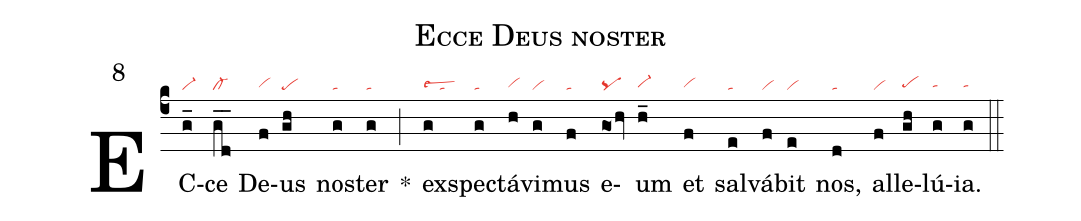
name: Ecce Deus noster;
mode: 8;
nabc-lines: 1;
%%
(c4)
EC(g_|vi-)ce(gd__|cl-) De(f|vihg)us(gh|pe) nos(g|ta)ter(g|ta) *(;)
ex(g|talsew2)spec(g|ta)tá(h|vihg)vi(g|vi)mus(f|ta) e(gohv|pq)um(h_|vi-hg) et(f|vihg) sal(e|ta)vá(f|vi)bit(e|vi) nos,(d|ta) al(f|vi)le(gh|pehg)lú(g|tahg)ia.(g|tahg) (::)
